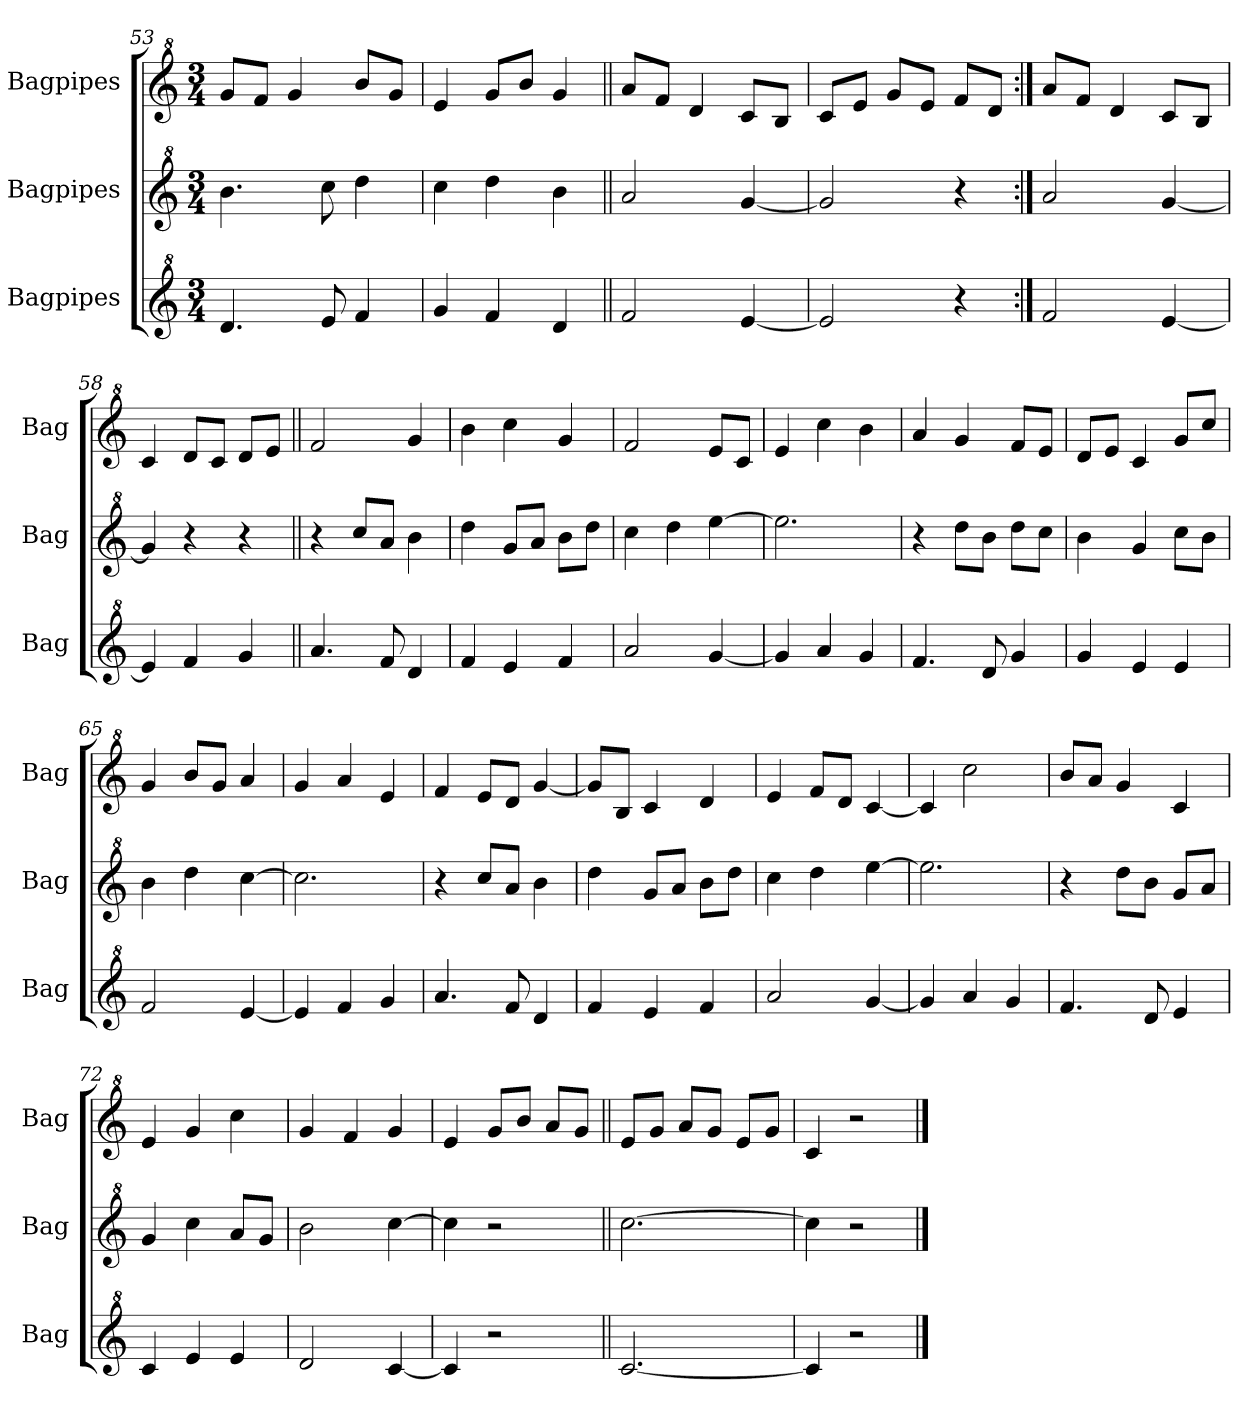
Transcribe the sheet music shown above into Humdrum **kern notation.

**kern	**kern	**kern
*part3	*part2	*part1
*staff3	*staff2	*staff1
*I"Bagpipes	*I"Bagpipes	*I"Bagpipes
*I'Bag	*I'Bag	*I'Bag
*clefG^2	*clefG^2	*clefG^2
*k[]	*k[]	*k[]
*C:	*C:	*C:
*M3/4	*M3/4	*M3/4
=53	=53	=53
4.dd/	4.bb\	8gg/L
.	.	8ff/J
.	.	4gg/
8ee/	8ccc\	.
4ff/	4ddd\	8bb/L
.	.	8gg/J
=54	=54	=54
4gg/	4ccc\	4ee/
4ff/	4ddd\	8gg/L
.	.	8bb/J
4dd/	4bb\	4gg/
=55||	=55||	=55||
2ff/	2aa/	8aa/L
.	.	8ff/J
.	.	4dd/
[4ee/	[4gg/	8cc/L
.	.	8b/J
=56	=56	=56
2ee/]	2gg/]	8cc/L
.	.	8ee/J
.	.	8gg/L
.	.	8ee/J
4r	4r	8ff/L
.	.	8dd/J
!!LO:LB:g=z
=57:|!	=57:|!	=57:|!
2ff/	2aa/	8aa/L
.	.	8ff/J
.	.	4dd/
[4ee/	[4gg/	8cc/L
.	.	8b/J
=58	=58	=58
4ee/]	4gg/]	4cc/
4ff/	4r	8dd/L
.	.	8cc/J
4gg/	4r	8dd/L
.	.	8ee/J
=59||	=59||	=59||
4.aa/	4r	2ff/
.	8ccc/L	.
8ff/	8aa/J	.
4dd/	4bb\	4gg/
=60	=60	=60
4ff/	4ddd\	4bb\
4ee/	8gg/L	4ccc\
.	8aa/J	.
4ff/	8bb\L	4gg/
.	8ddd\J	.
=61	=61	=61
2aa/	4ccc\	2ff/
.	4ddd\	.
[4gg/	[4eee\	8ee/L
.	.	8cc/J
=62	=62	=62
4gg/]	2.eee\]	4ee/
4aa/	.	4ccc\
4gg/	.	4bb\
=63	=63	=63
4.ff/	4r	4aa/
.	8ddd\L	4gg/
8dd/	8bb\J	.
4gg/	8ddd\L	8ff/L
.	8ccc\J	8ee/J
=64	=64	=64
4gg/	4bb\	8dd/L
.	.	8ee/J
4ee/	4gg/	4cc/
4ee/	8ccc\L	8gg/L
.	8bb\J	8ccc/J
!!LO:PB:g=z
=65	=65	=65
2ff/	4bb\	4gg/
.	4ddd\	8bb/L
.	.	8gg/J
[4ee/	[4ccc\	4aa/
=66	=66	=66
4ee/]	2.ccc\]	4gg/
4ff/	.	4aa/
4gg/	.	4ee/
=67	=67	=67
4.aa/	4r	4ff/
.	8ccc/L	8ee/L
8ff/	8aa/J	8dd/J
4dd/	4bb\	[4gg/
=68	=68	=68
4ff/	4ddd\	8gg/L]
.	.	8b/J
4ee/	8gg/L	4cc/
.	8aa/J	.
4ff/	8bb\L	4dd/
.	8ddd\J	.
=69	=69	=69
2aa/	4ccc\	4ee/
.	4ddd\	8ff/L
.	.	8dd/J
[4gg/	[4eee\	[4cc/
=70	=70	=70
4gg/]	2.eee\]	4cc/]
4aa/	.	2ccc\
4gg/	.	.
=71	=71	=71
4.ff/	4r	8bb/L
.	.	8aa/J
.	8ddd\L	4gg/
8dd/	8bb\J	.
4ee/	8gg/L	4cc/
.	8aa/J	.
=72	=72	=72
4cc/	4gg/	4ee/
4ee/	4ccc\	4gg/
4ee/	8aa/L	4ccc\
.	8gg/J	.
=73	=73	=73
2dd/	2bb\	4gg/
.	.	4ff/
[4cc/	[4ccc\	4gg/
!!LO:LB:g=z
=74	=74	=74
4cc/]	4ccc\]	4ee/
2r	2r	8gg/L
.	.	8bb/J
.	.	8aa/L
.	.	8gg/J
=75||	=75||	=75||
[2.cc/	[2.ccc\	8ee/L
.	.	8gg/J
.	.	8aa/L
.	.	8gg/J
.	.	8ee/L
.	.	8gg/J
=76	=76	=76
4cc/]	4ccc\]	4cc/
2r	2r	2r
==	==	==
*-	*-	*-
